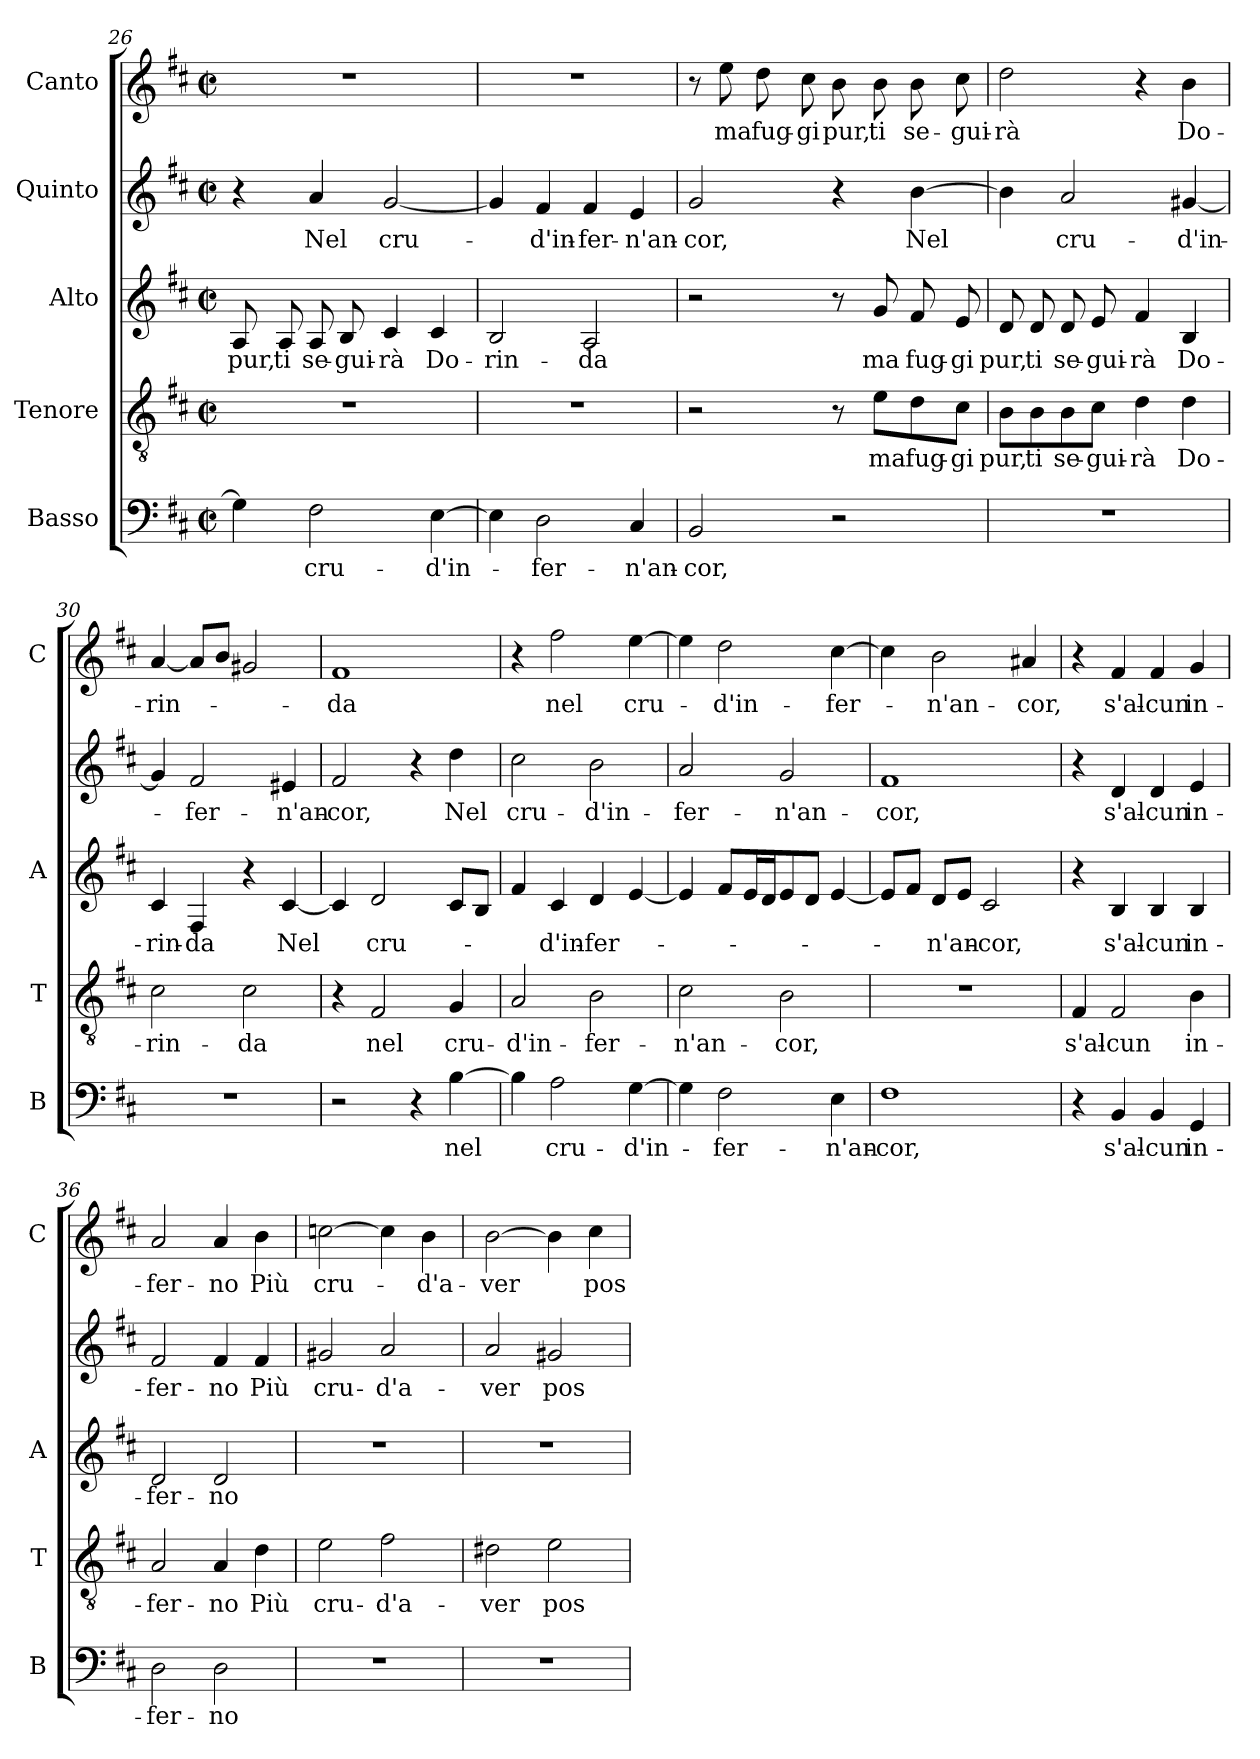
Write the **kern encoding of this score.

**kern	**text	**kern	**text	**kern	**text	**kern	**text	**kern	**text
*part5	*part5	*part4	*part4	*part3	*part3	*part2	*part2	*part1	*part1
*staff5	*staff5	*staff4	*staff4	*staff3	*staff3	*staff2	*staff2	*staff1	*staff1
*I"Basso	*	*I"Tenore	*	*I"Alto	*	*I"Quinto	*	*I"Canto	*
*I'B	*	*I'T	*	*I'A	*	*	*	*I'C	*
*clefF4	*	*clefGv2	*	*clefG2	*	*clefG2	*	*clefG2	*
*k[f#c#]	*	*k[f#c#]	*	*k[f#c#]	*	*k[f#c#]	*	*k[f#c#]	*
*D:	*	*D:	*	*D:	*	*D:	*	*D:	*
*M2/2	*	*M2/2	*	*M2/2	*	*M2/2	*	*M2/2	*
*met(c|)	*	*met(c|)	*	*met(c|)	*	*met(c|)	*	*met(c|)	*
=26	=26	=26	=26	=26	=26	=26	=26	=26	=26
4G\]	.	1r	.	8A/	pur,	4r	.	1r	.
.	.	.	.	8A/	ti	.	.	.	.
2F#\	cru-	.	.	8A/	se-	4a/	Nel	.	.
.	.	.	.	8B/	-gui-	.	.	.	.
.	.	.	.	4c#/	-rà	[2g/	cru-	.	.
[4E\	-d'in-	.	.	4c#/	Do-	.	.	.	.
=27	=27	=27	=27	=27	=27	=27	=27	=27	=27
4E\]	.	1r	.	2B/	-rin-	4g/]	.	1r	.
2D\	-fer-	.	.	.	.	4f#/	-d'in-	.	.
.	.	.	.	2A/	-da	4f#/	-fer-	.	.
4C#/	-n'an-	.	.	.	.	4e/	-n'an-	.	.
=28	=28	=28	=28	=28	=28	=28	=28	=28	=28
2BB/	-cor,	2r	.	2r	.	2g/	-cor,	8r	.
.	.	.	.	.	.	.	.	8ee\	ma
.	.	.	.	.	.	.	.	8dd\	fug-
.	.	.	.	.	.	.	.	8cc#\	-gi
2r	.	8r	.	8r	.	4r	.	8b\	pur,
.	.	8e\L	ma	8g/	ma	.	.	8b\	ti
.	.	8d\	fug-	8f#/	fug-	[4b\	Nel	8b\	se-
.	.	8c#\J	-gi	8e/	-gi	.	.	8cc#\	-gui-
!!LO:PB:g=z
=29	=29	=29	=29	=29	=29	=29	=29	=29	=29
1r	.	8B\L	pur,	8d/	pur,	4b\]	.	2dd\	-rà
.	.	8B\	ti	8d/	ti	.	.	.	.
.	.	8B\	se-	8d/	se-	2a/	cru-	.	.
.	.	8c#\J	-gui-	8e/	-gui-	.	.	.	.
.	.	4d\	-rà	4f#/	-rà	.	.	4r	.
.	.	4d\	Do-	4B/	Do-	[4g#X/	-d'in-	4b\	Do-
=30	=30	=30	=30	=30	=30	=30	=30	=30	=30
1r	.	2c#\	-rin-	4c#/	-rin-	4g#/]	.	[4a/	-rin-
.	.	.	.	4F#/	-da	2f#/	-fer-	8a/L]	.
.	.	.	.	.	.	.	.	8b/J	.
.	.	2c#\	-da	4r	.	.	.	2g#X/	.
.	.	.	.	[4c#/	Nel	4e#X/	-n'an-	.	.
=31	=31	=31	=31	=31	=31	=31	=31	=31	=31
2r	.	4r	.	4c#/]	.	2f#/	-cor,	1f#	-da
.	.	2F#/	nel	2d/	cru-	.	.	.	.
4r	.	.	.	.	.	4r	.	.	.
[4B\	nel	4G/	cru-	8c#/L	.	4dd\	Nel	.	.
.	.	.	.	8B/J	.	.	.	.	.
=32	=32	=32	=32	=32	=32	=32	=32	=32	=32
4B\]	.	2A/	-d'in-	4f#/	.	2cc#\	cru-	4r	.
2A\	cru-	.	.	4c#/	-d'in-	.	.	2ff#\	nel
.	.	2B\	-fer-	4d/	-fer-	2b\	-d'in-	.	.
[4G\	-d'in-	.	.	[4e/	.	.	.	[4ee\	cru-
=33	=33	=33	=33	=33	=33	=33	=33	=33	=33
4G\]	.	2c#\	-n'an-	4e/]	.	2a/	-fer-	4ee\]	.
2F#\	-fer-	.	.	8f#/L	.	.	.	2dd\	-d'in-
.	.	.	.	16e/L	.	.	.	.	.
.	.	.	.	16d/J	.	.	.	.	.
.	.	2B\	-cor,	8e/	.	2g/	-n'an-	.	.
.	.	.	.	8d/J	.	.	.	.	.
4E\	-n'an-	.	.	[4e/	.	.	.	[4cc#\	-fer-
=34	=34	=34	=34	=34	=34	=34	=34	=34	=34
1F#	-cor,	1r	.	8e/L]	.	1f#	-cor,	4cc#\]	.
.	.	.	.	8f#/J	.	.	.	.	.
.	.	.	.	8d/L	-n'an-	.	.	2b\	-n'an-
.	.	.	.	8e/J	.	.	.	.	.
.	.	.	.	2c#/	-cor,	.	.	.	.
.	.	.	.	.	.	.	.	4a#X/	-cor,
=35	=35	=35	=35	=35	=35	=35	=35	=35	=35
4r	.	4F#/	s'al-	4r	.	4r	.	4r	.
4BB/	s'al-	2F#/	-cun	4B/	s'al-	4d/	s'al-	4f#/	s'al-
4BB/	-cun	.	.	4B/	-cun	4d/	-cun	4f#/	-cun
4GG/	in-	4B\	in-	4B/	in-	4e/	in-	4g/	in-
!!LO:LB:g=z
=36	=36	=36	=36	=36	=36	=36	=36	=36	=36
2D\	-fer-	2A/	-fer-	2d/	-fer-	2f#/	-fer-	2a/	-fer-
2D\	-no	4A/	-no	2d/	-no	4f#/	-no	4a/	-no
.	.	4d\	Più	.	.	4f#/	Più	4b\	Più
=37	=37	=37	=37	=37	=37	=37	=37	=37	=37
1r	.	2e\	cru-	1r	.	2g#X/	cru-	[2ccn\	cru-
.	.	2f#\	-d'a-	.	.	2a/	-d'a-	4cc\]	.
.	.	.	.	.	.	.	.	4b\	-d'a-
=38	=38	=38	=38	=38	=38	=38	=38	=38	=38
1r	.	2d#X\	-ver	1r	.	2a/	-ver	[2b\	-ver
.	.	2e\	pos-	.	.	2g#X/	pos-	4b\]	.
.	.	.	.	.	.	.	.	4cc#\	pos-
=	=	=	=	=	=	=	=	=	=
*-	*-	*-	*-	*-	*-	*-	*-	*-	*-
